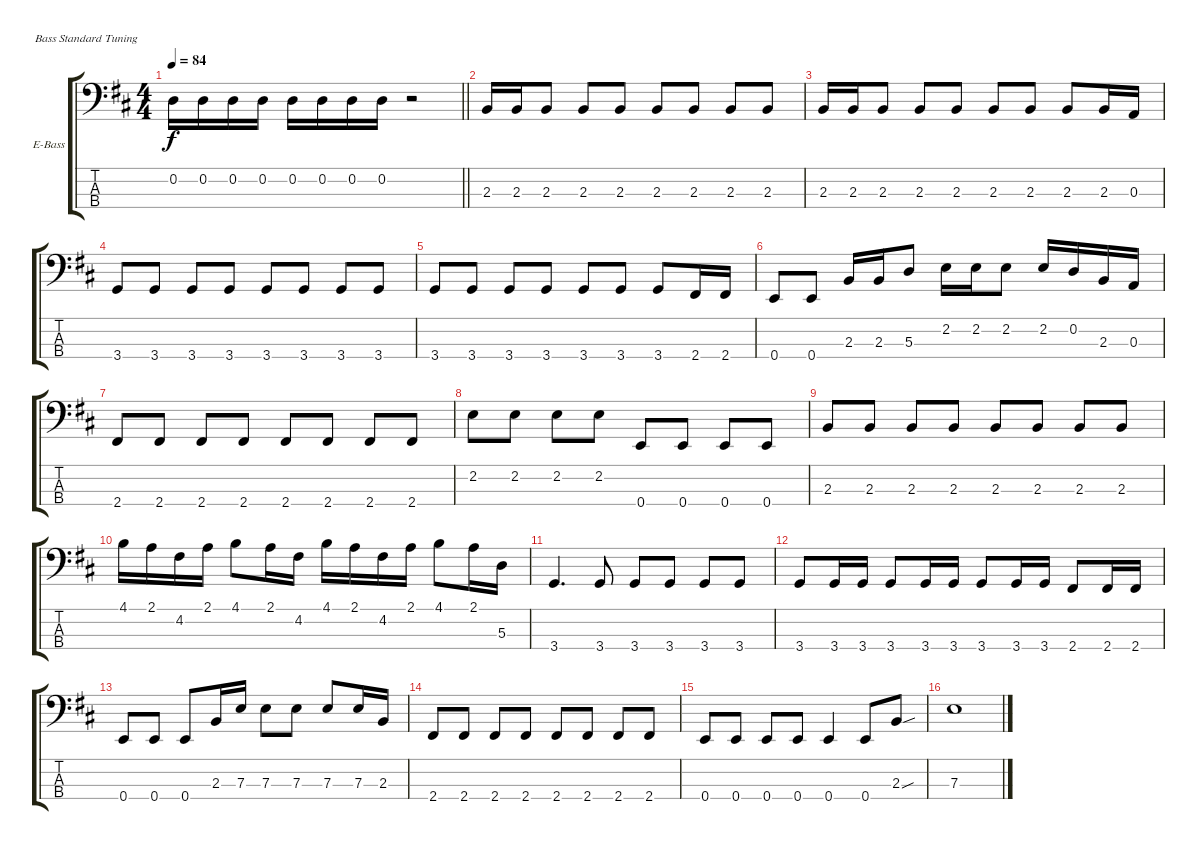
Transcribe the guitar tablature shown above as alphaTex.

\defaultSystemsLayout 4
\bracketExtendMode groupsimilarinstruments
\firstSystemTrackNameOrientation horizontal
\otherSystemsTrackNameOrientation horizontal
\track ("Electric Bass" "E-Bass") {multiBarRest instrument electricbassfinger}
\staff {score tabs}
\tuning (G2 D2 A1 E1)
\ts (4 4)
\tempo 84
\clef f4
\barLineRight lightlight
\ks bminor
0.2.16{dy f} 0.2.16 0.2.16 0.2.16 0.2.16 0.2.16 0.2.16 0.2.16 r.2 |
2.3.16 2.3.16 2.3.8 2.3.8 2.3.8 2.3.8 2.3.8 2.3.8 2.3.8 |
2.3.16 2.3.16 2.3.8 2.3.8 2.3.8 2.3.8 2.3.8 2.3.8 2.3.16 0.3.16 |
3.4.8 3.4.8 3.4.8 3.4.8 3.4.8 3.4.8 3.4.8 3.4.8 |
3.4.8 3.4.8 3.4.8 3.4.8 3.4.8 3.4.8 3.4.8 2.4.16 2.4.16 |
0.4.8 0.4.8 2.3.16 2.3.16 5.3.8 2.2.16 2.2.16 2.2.8 2.2.16 0.2.16 2.3.16 0.3.16 |
2.4.8 2.4.8 2.4.8 2.4.8 2.4.8 2.4.8 2.4.8 2.4.8 |
2.2.8 2.2.8 2.2.8 2.2.8 0.4.8 0.4.8 0.4.8 0.4.8 |
2.3.8 2.3.8 2.3.8 2.3.8 2.3.8 2.3.8 2.3.8 2.3.8 |
4.1.16 2.1.16 4.2.16 2.1.16 4.1.8 2.1.16 4.2.16 4.1.16 2.1.16 4.2.16 2.1.16 4.1.8 2.1.16 5.3.16 |
3.4.4{d} 3.4.8 3.4.8 3.4.8 3.4.8 3.4.8 |
3.4.8 3.4.16 3.4.16 3.4.8 3.4.16 3.4.16 3.4.8 3.4.16 3.4.16 2.4.8 2.4.16 2.4.16 |
0.4.8 0.4.8 0.4.8 2.3.16 7.3.16 7.3.8 7.3.8 7.3.8 7.3.16 2.3.16 |
2.4.8 2.4.8 2.4.8 2.4.8 2.4.8 2.4.8 2.4.8 2.4.8 |
0.4.8 0.4.8 0.4.8 0.4.8 0.4.4 0.4.8 2.3{sou}.8 |
7.3.1
